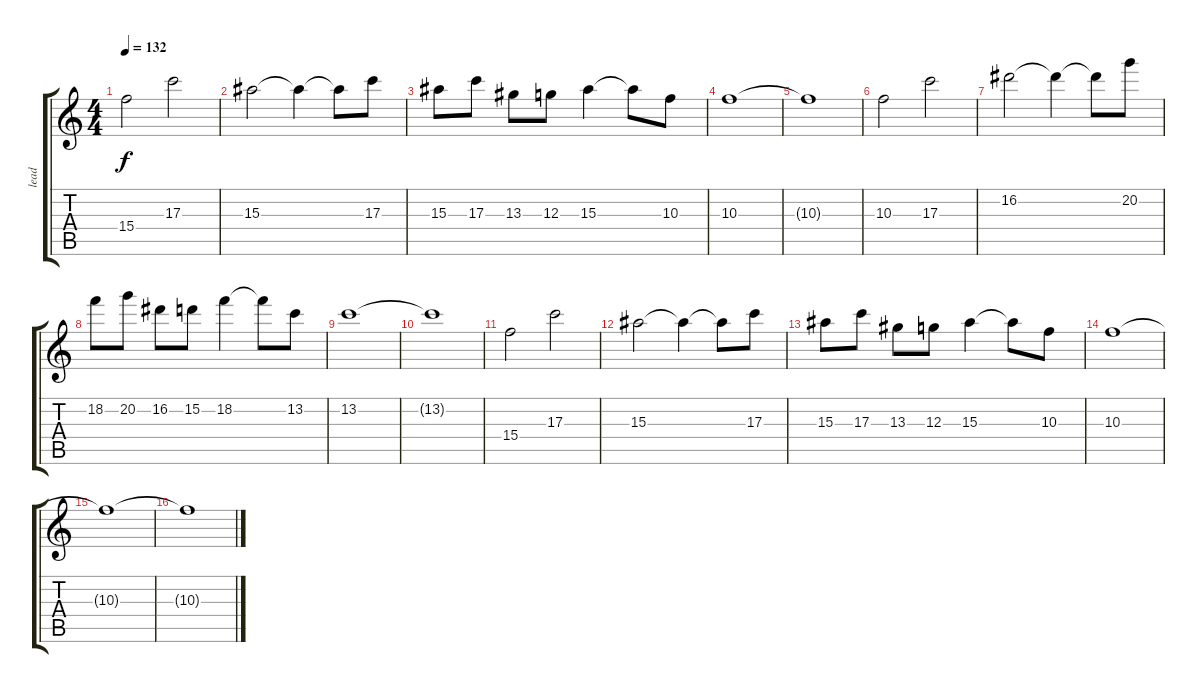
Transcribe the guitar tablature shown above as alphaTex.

\track ("lead" "lead") {instrument acousticguitarnylon}
\staff {score tabs}
\tuning (E4 B3 G3 D3 A2 E2) {hide}
\ts (4 4)
\tempo 132
\clef g2
\ks c
15.4.2{dy f} 17.3.2 |
15.3.2 15.3{t}.4 15.3{t}.8 17.3.8 |
15.3.8 17.3.8 13.3.8 12.3.8 15.3.4 15.3{t}.8 10.3.8 |
10.3.1 |
10.3{t}.1 |
10.3.2 17.3.2 |
16.2.2 16.2{t}.4 16.2{t}.8 20.2.8 |
18.2.8 20.2.8 16.2.8 15.2.8 18.2.4 18.2{t}.8 13.2.8 |
13.2.1 |
13.2{t}.1 |
15.4.2 17.3.2 |
15.3.2 15.3{t}.4 15.3{t}.8 17.3.8 |
15.3.8 17.3.8 13.3.8 12.3.8 15.3.4 15.3{t}.8 10.3.8 |
10.3.1 |
10.3{t}.1 |
10.3{t}.1
